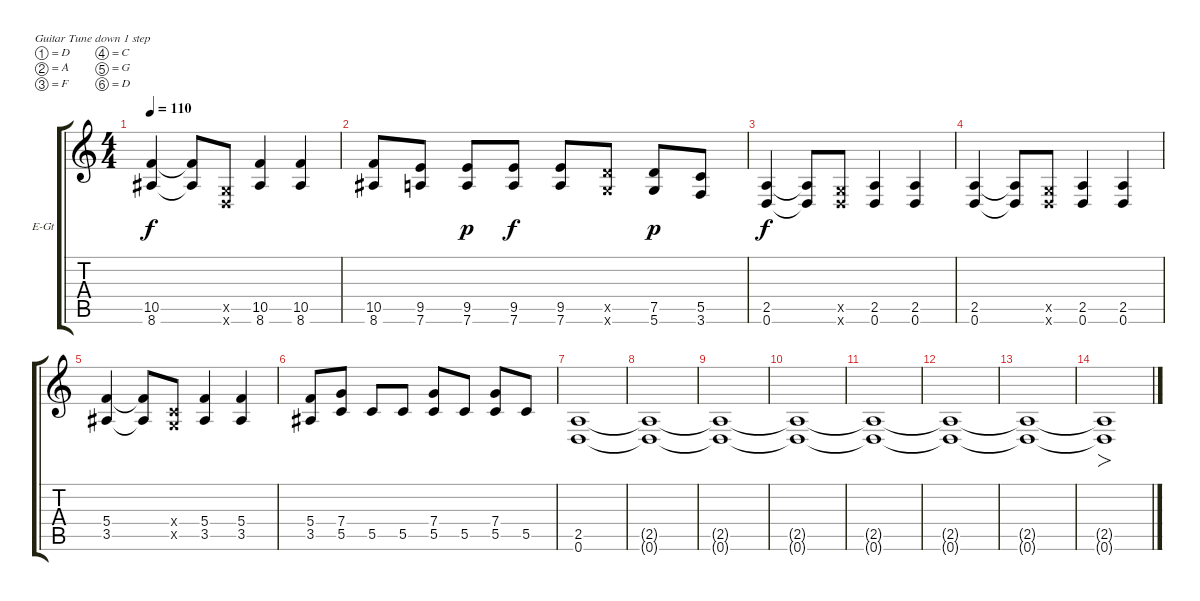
\bracketExtendMode groupsimilarinstruments
\firstSystemTrackNameOrientation horizontal
\otherSystemsTrackNameOrientation horizontal
\track ("Guitar - Rhythm" "E-Gt") {instrument overdrivenguitar}
\staff {score tabs}
\tuning (D4 A3 F3 C3 G2 D2)
\ts (4 4)
\tempo 110
\clef g2
\ks c
(10.5 8.6).4{dy f} (10.5{t} 8.6{t}).8 (0.5{x} 0.6{x}).8 (10.5 8.6).4 (10.5 8.6).4 |
(10.5 8.6).8 (9.5 7.6).8 (9.5 7.6).8{dy p} (9.5 7.6).8{dy f} (9.5 7.6).8 (7.5{x} 5.6{x}).8 (7.5 5.6).8{dy p} (5.5 3.6).8 |
(2.5 0.6).4{dy f} (2.5{t} 0.6{t}).8 (0.5{x} 0.6{x}).8 (2.5 0.6).4 (2.5 0.6).4 |
(2.5 0.6).4 (2.5{t} 0.6{t}).8 (0.5{x} 0.6{x}).8 (2.5 0.6).4 (2.5 0.6).4 |
(5.4 3.5).4 (5.4{t} 3.5{t}).8 (0.4{x} 0.5{x}).8 (5.4 3.5).4 (5.4 3.5).4 |
(5.4 3.5).8 (7.4 5.5).8 5.5.8 5.5.8 (7.4 5.5).8 5.5.8 (7.4 5.5).8 5.5.8 |
(2.5 0.6).1 |
(2.5{t} 0.6{t}).1 |
(2.5{t} 0.6{t}).1 |
(2.5{t} 0.6{t}).1 |
(2.5{t} 0.6{t}).1 |
(2.5{t} 0.6{t}).1 |
(2.5{t} 0.6{t}).1 |
(2.5{t} 0.6{t}).1{fo}
